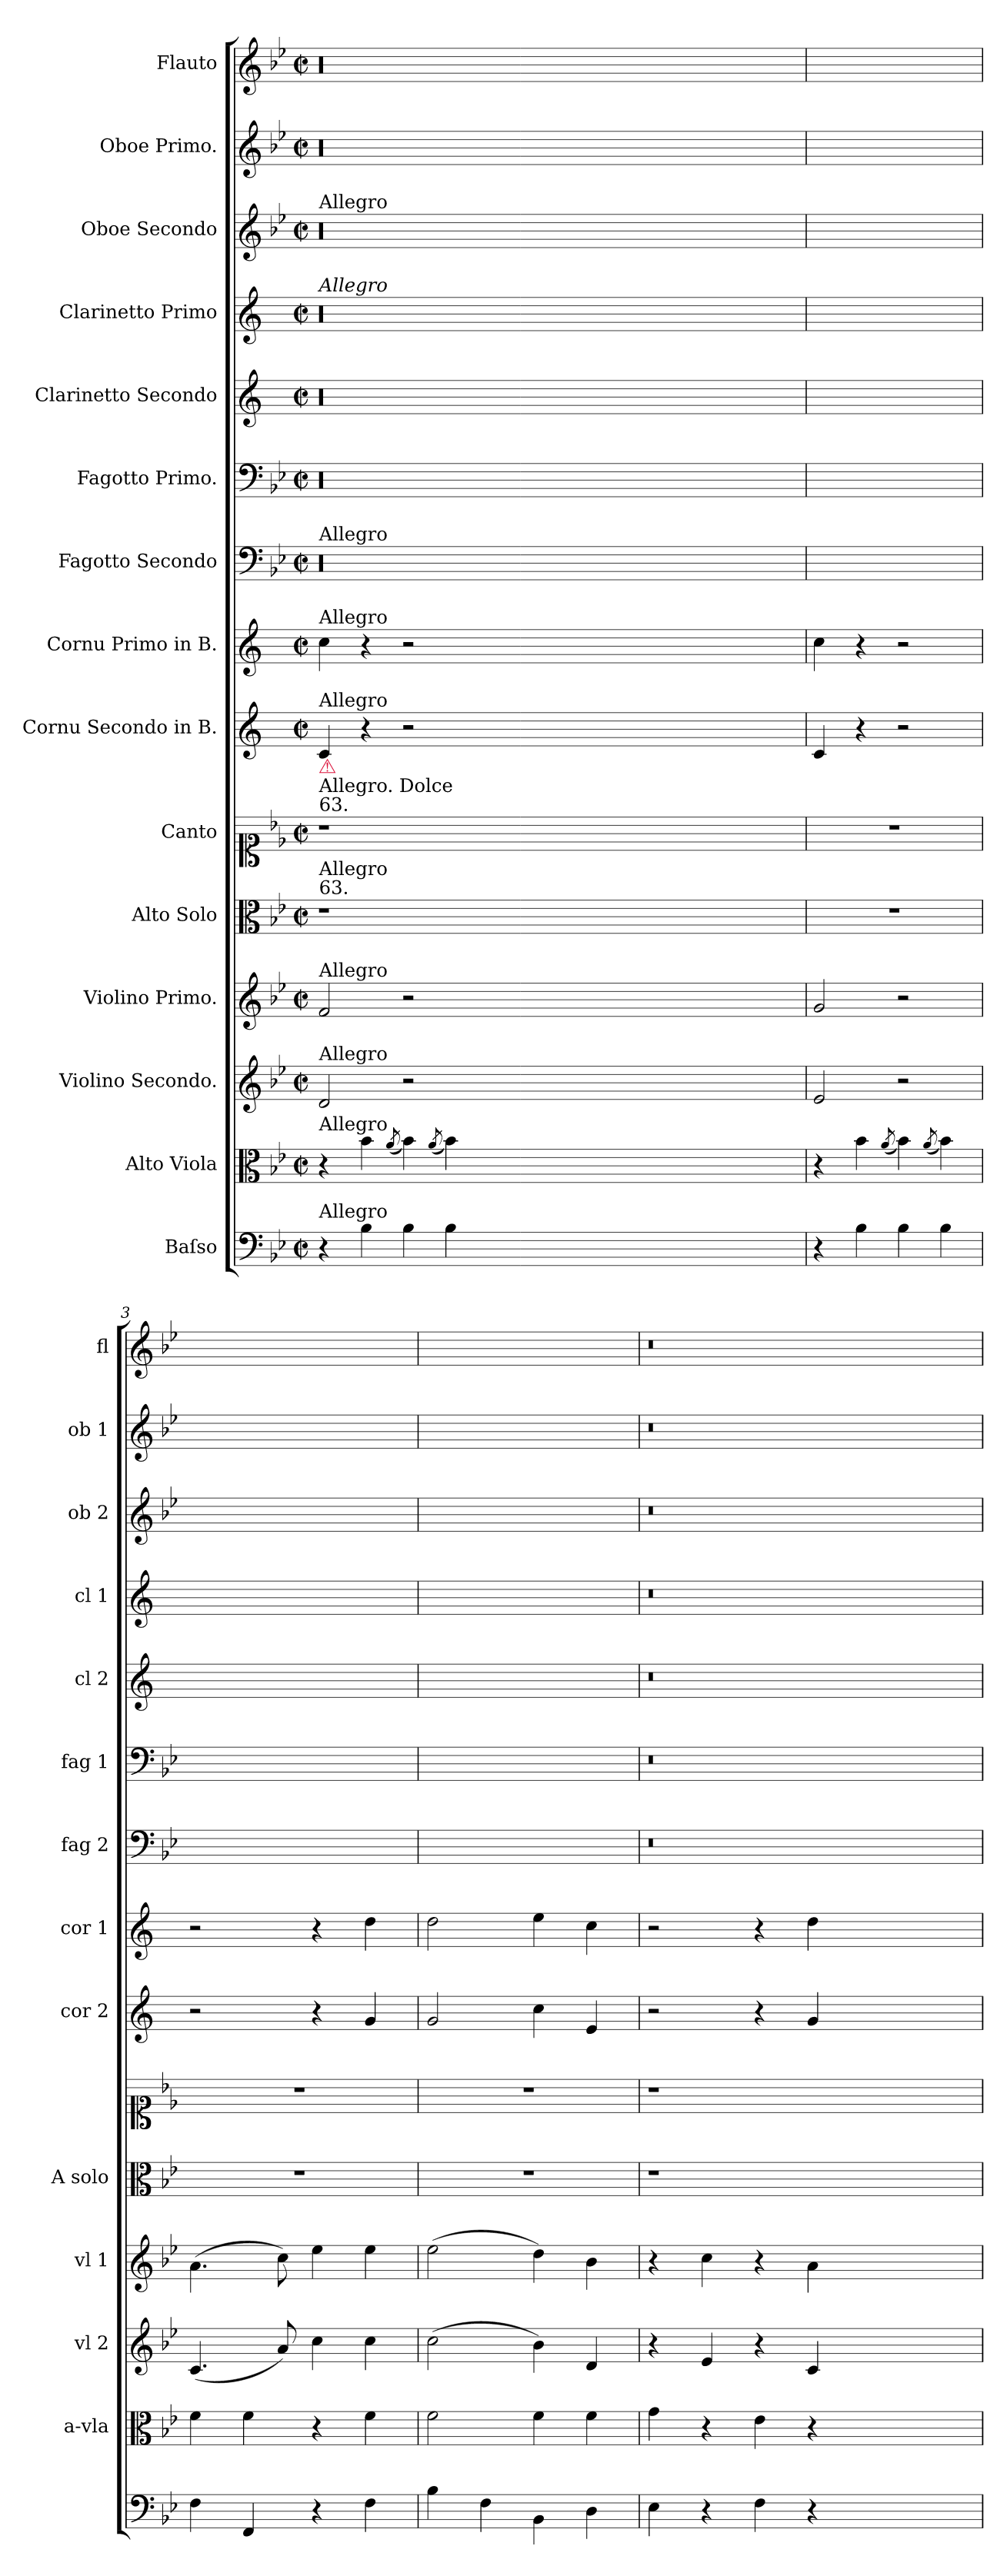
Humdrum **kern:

**kern	**dynam	**kern	**kern	**dynam	**kern	**dynam	**kern	**kern	**kern	**dynam	**kern	**dynam	**kern	**kern	**kern	**kern	**kern	**kern	**kern
*part15	*part15	*part14	*part13	*part13	*part12	*part12	*part11	*part10	*part9	*part9	*part8	*part8	*part7	*part6	*part5	*part4	*part3	*part2	*part1
*staff15	*staff15	*staff14	*staff13	*staff13	*staff12	*staff12	*staff11	*staff10	*staff9	*staff9	*staff8	*staff8	*staff7	*staff6	*staff5	*staff4	*staff3	*staff2	*staff1
*I"Baſso	*	*I"Alto Viola	*I"Violino Secondo.	*	*I"Violino Primo.	*	*I"Alto Solo	*I"Canto	*I"Cornu Secondo in B.	*	*I"Cornu Primo in B.	*	*I"Fagotto Secondo	*I"Fagotto Primo.	*I"Clarinetto Secondo	*I"Clarinetto Primo	*I"Oboe Secondo	*I"Oboe Primo.	*I"Flauto
*	*	*I'a-vla	*I'vl 2	*	*I'vl 1	*	*I'A solo	*	*I'cor 2	*	*I'cor 1	*	*I'fag 2	*I'fag 1	*I'cl 2	*I'cl 1	*I'ob 2	*I'ob 1	*I'fl
*clefF4	*	*clefC3	*clefG2	*	*clefG2	*	*clefC3	*clefC1	*clefG2	*	*clefG2	*	*clefF4	*clefF4	*clefG2	*clefG2	*clefG2	*clefG2	*clefG2
*	*	*	*	*	*	*	*	*	*ITrd1c2	*	*ITrd1c2	*	*	*	*ITrd1c2	*ITrd1c2	*	*	*
*k[b-e-]	*	*k[b-e-]	*k[b-e-]	*	*k[b-e-]	*	*k[b-e-]	*k[b-e-]	*k[b-e-]	*	*k[b-e-]	*	*k[b-e-]	*k[b-e-]	*k[b-e-]	*k[b-e-]	*k[b-e-]	*k[b-e-]	*k[b-e-]
*B-:	*	*B-:	*B-:	*	*B-:	*	*B-:	*B-:	*B-:	*	*B-:	*	*B-:	*B-:	*B-:	*B-:	*B-:	*B-:	*B-:
*M2/2	*	*M2/2	*M2/2	*	*M2/2	*	*M2/2	*M2/2	*M2/2	*	*M2/2	*	*M2/2	*M2/2	*M2/2	*M2/2	*M2/2	*M2/2	*M2/2
*met(c|)	*	*met(c|)	*met(c|)	*	*met(c|)	*	*met(c|)	*met(c|)	*met(c|)	*	*met(c|)	*	*met(c|)	*met(c|)	*met(c|)	*met(c|)	*met(c|)	*met(c|)	*met(c|)
=1	=1	=1	=1	=1	=1	=1	=1	=1	=1	=1	=1	=1	=1	=1	=1	=1	=1	=1	=1
*	*	*	*^	*	*	*	*	*	*	*	*	*	*	*	*	*	*	*	*
!	!	!	!	!	!	!	!	!	!	!	!	!	!	!	!	!	!	!LO:TX:a:t=Allegro	!	!
!	!	!	!	!	!	!	!	!	!	!	!	!	!	!	!	!	!LO:TX:a:i:t=Allegro	!	!	!
!	!	!	!	!	!	!	!	!	!	!	!	!	!	!LO:TX:a:t=Allegro	!	!	!	!	!	!
!	!	!	!	!	!	!	!	!	!	!	!	!LO:TX:a:t=Allegro	!	!	!	!	!	!	!	!
!	!	!	!	!	!	!	!	!	!	!LO:TX:a:t=Allegro	!	!	!	!	!	!	!	!	!	!
!	!	!	!	!	!	!	!	!	!LO:TX:a:t=63.	!	!	!	!	!	!	!	!	!	!	!
!	!	!	!	!	!	!	!	!	!LO:TX:a:t=Allegro. Dolce	!	!	!	!	!	!	!	!	!	!	!
!	!	!	!	!	!	!	!	!	!LO:TX:a:color=crimson:t=⚠	!	!	!	!	!	!	!	!	!	!	!
!	!	!	!	!	!	!	!	!LO:TX:a:t=63.	!	!	!	!	!	!	!	!	!	!	!	!
!	!	!	!	!	!	!	!	!LO:TX:a:t=Allegro	!	!	!	!	!	!	!	!	!	!	!	!
!	!	!	!	!	!	!LO:TX:a:t=Allegro	!	!	!	!	!	!	!	!	!	!	!	!	!	!
!	!	!	!LO:TX:a:t=Allegro	!	!	!	!	!	!	!	!	!	!	!	!	!	!	!	!	!
!	!	!LO:TX:a:t=Allegro	!	!	!	!	!	!	!	!	!	!	!	!	!	!	!	!	!	!
!LO:TX:a:t=Allegro	!	!	!	!	!	!	!	!	!	!	!	!	!	!	!	!	!	!	!	!
4r	.	4r	2d/	2.ryy	.	2f/	.	1r	1r	4B-/	.	4b-\	.	00r	00r	00r	00r	00r	00r	00r
!	!LO:DY:b	!	!	!	!	!	!	!	!	!	!	!	!	!	!	!	!	!	!	!
4B-\	po&colon;	4b-\	.	.	.	.	.	.	.	4r	.	4r	.	.	.	.	.	.	.	.
.	.	(<8qa/	.	.	.	.	.	.	.	.	.	.	.	.	.	.	.	.	.	.
!	!	!	!	!	!	!	!LO:DY:b	!	!	!	!LO:DY:b	!	!LO:DY:b	!	!	!	!	!	!	!
4B-\	.	4b-\)	2r	.	.	2r	po&colon;	.	.	2r	po	2r	po.	.	.	.	.	.	.	.
.	.	(<8qa/	.	.	.	.	.	.	.	.	.	.	.	.	.	.	.	.	.	.
!	!	!	!	!	!LO:DY:b	!	!	!	!	!	!	!	!	!	!	!	!	!	!	!
4B-\	.	4b-\)	.	1ryy	po&colon;	.	.	.	.	.	.	.	.	.	.	.	.	.	.	.
0.ryy	.	0.ryy	0.ryy	.	.	0.ryy	.	0.ryy	0.ryy	0.ryy	.	0.ryy	.	.	.	.	.	.	.	.
.	.	.	.	1ryy	.	.	.	.	.	.	.	.	.	.	.	.	.	.	.	.
.	.	.	.	1ryy	.	.	.	.	.	.	.	.	.	.	.	.	.	.	.	.
.	.	.	.	4ryy	.	.	.	.	.	.	.	.	.	.	.	.	.	.	.	.
*	*	*	*v	*v	*	*	*	*	*	*	*	*	*	*	*	*	*	*	*	*
=2	=2	=2	=2	=2	=2	=2	=2	=2	=2	=2	=2	=2	=2	=2	=2	=2	=2	=2	=2
4r	.	4r	2e-/	.	2g/	.	1r	1r	4B-/	.	4b-\	.	1ryy	1ryy	1ryy	1ryy	1ryy	1ryy	1ryy
4B-\	.	4b-\	.	.	.	.	.	.	4r	.	4r	.	.	.	.	.	.	.	.
.	.	(<8qa/	.	.	.	.	.	.	.	.	.	.	.	.	.	.	.	.	.
4B-\	.	4b-\)	2r	.	2r	.	.	.	2r	.	2r	.	.	.	.	.	.	.	.
.	.	(<8qa/	.	.	.	.	.	.	.	.	.	.	.	.	.	.	.	.	.
4B-\	.	4b-\)	.	.	.	.	.	.	.	.	.	.	.	.	.	.	.	.	.
=3	=3	=3	=3	=3	=3	=3	=3	=3	=3	=3	=3	=3	=3	=3	=3	=3	=3	=3	=3
4F\	.	4f\	(4.c/	.	(4.a\	.	1r	1r	2r	.	2r	.	1ryy	1ryy	1ryy	1ryy	1ryy	1ryy	1ryy
4FF/	.	4f\	.	.	.	.	.	.	.	.	.	.	.	.	.	.	.	.	.
.	.	.	8a/)	.	8cc\)	.	.	.	.	.	.	.	.	.	.	.	.	.	.
4r	.	4r	4cc\	.	4ee-\	.	.	.	4r	.	4r	.	.	.	.	.	.	.	.
4F\	.	4f\	4cc\	.	4ee-\	.	.	.	4f/	.	4cc\	.	.	.	.	.	.	.	.
=4	=4	=4	=4	=4	=4	=4	=4	=4	=4	=4	=4	=4	=4	=4	=4	=4	=4	=4	=4
4B-\	.	2f\	(2cc\	.	(2ee-\	.	1r	1r	2f/	.	2cc\	.	1ryy	1ryy	1ryy	1ryy	1ryy	1ryy	1ryy
4F\	.	.	.	.	.	.	.	.	.	.	.	.	.	.	.	.	.	.	.
4BB-\	.	4f\	4b-\)	.	4dd\)	.	.	.	4b-\	.	4dd\	.	.	.	.	.	.	.	.
4D\	.	4f\	4d/	.	4b-\	.	.	.	4d/	.	4b-\	.	.	.	.	.	.	.	.
=5	=5	=5	=5	=5	=5	=5	=5	=5	=5	=5	=5	=5	=5	=5	=5	=5	=5	=5	=5
4E-\	.	4g\	4r	.	4r	.	1r	1r	2r	.	2r	.	0r	0r	0r	0r	0r	0r	0r
4r	.	4r	4e-/	.	4cc\	.	.	.	.	.	.	.	.	.	.	.	.	.	.
4F\	.	4e-\	4r	.	4r	.	.	.	4r	.	4r	.	.	.	.	.	.	.	.
4r	.	4r	4c/	.	4a\	.	.	.	4f/	.	4cc\	.	.	.	.	.	.	.	.
1ryy	.	1ryy	1ryy	.	1ryy	.	1ryy	1ryy	1ryy	.	1ryy	.	.	.	.	.	.	.	.
=	=	=	=	=	=	=	=	=	=	=	=	=	=	=	=	=	=	=	=
*-	*-	*-	*-	*-	*-	*-	*-	*-	*-	*-	*-	*-	*-	*-	*-	*-	*-	*-	*-
